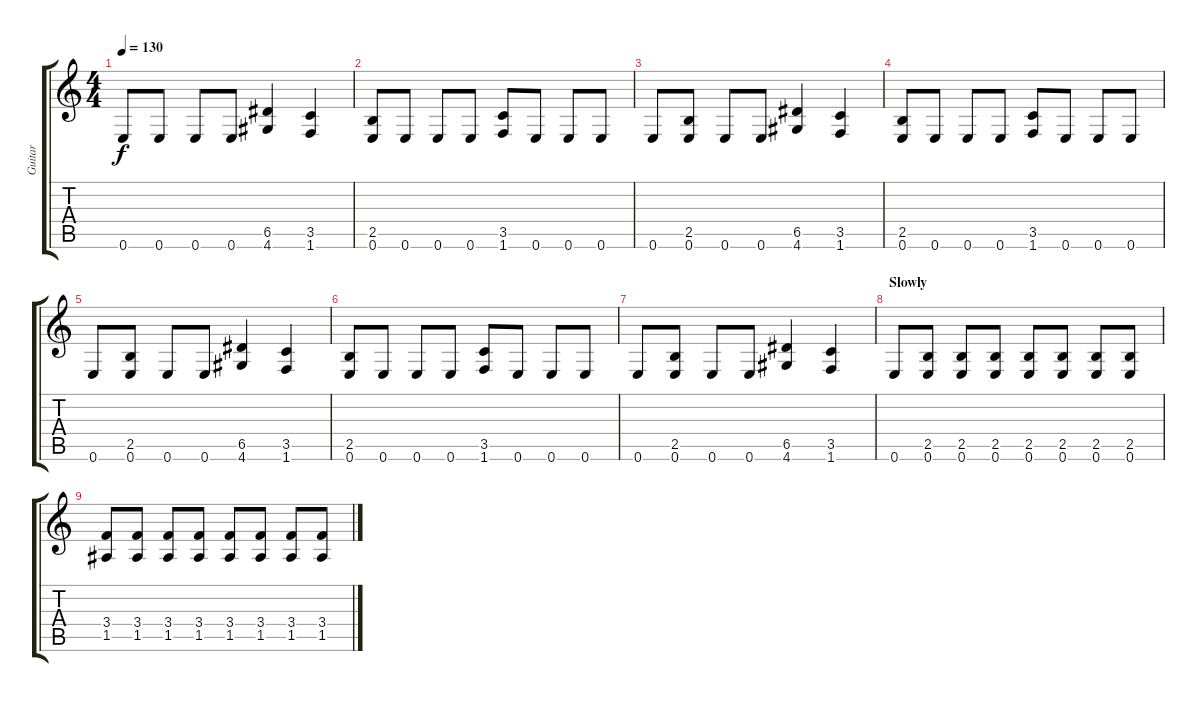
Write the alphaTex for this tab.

\track ("Guitar" "Guitar") {instrument distortionguitar}
\staff {score tabs}
\tuning (E4 B3 G3 D3 A2 E2) {hide}
\ts (4 4)
\tempo 130
\clef g2
\ks c
0.6.8{dy f} 0.6.8 0.6.8 0.6.8 (6.5 4.6).4 (3.5 1.6).4 |
(2.5 0.6).8 0.6.8 0.6.8 0.6.8 (3.5 1.6).8 0.6.8 0.6.8 0.6.8 |
0.6.8 (2.5 0.6).8 0.6.8 0.6.8 (6.5 4.6).4 (3.5 1.6).4 |
(2.5 0.6).8 0.6.8 0.6.8 0.6.8 (3.5 1.6).8 0.6.8 0.6.8 0.6.8 |
0.6.8 (2.5 0.6).8 0.6.8 0.6.8 (6.5 4.6).4 (3.5 1.6).4 |
(2.5 0.6).8 0.6.8 0.6.8 0.6.8 (3.5 1.6).8 0.6.8 0.6.8 0.6.8 |
0.6.8 (2.5 0.6).8 0.6.8 0.6.8 (6.5 4.6).4 (3.5 1.6).4 |
\section ("" "Slowly ")
0.6.8 (2.5 0.6).8 (2.5 0.6).8 (2.5 0.6).8 (2.5 0.6).8 (2.5 0.6).8 (2.5 0.6).8 (2.5 0.6).8 |
(3.4 1.5).8 (3.4 1.5).8 (3.4 1.5).8 (3.4 1.5).8 (3.4 1.5).8 (3.4 1.5).8 (3.4 1.5).8 (3.4 1.5).8
